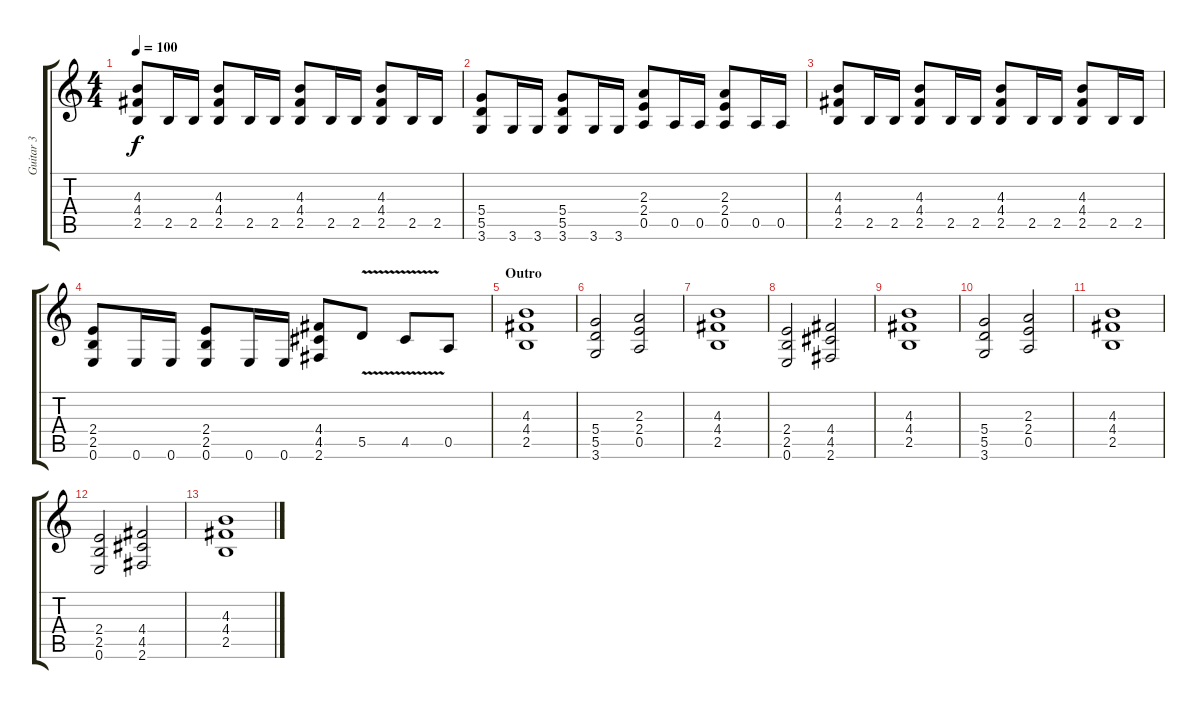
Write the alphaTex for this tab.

\track ("Guitar 3" "Guitar 3") {instrument distortionguitar}
\staff {score tabs}
\tuning (E4 B3 G3 D3 A2 E2) {hide}
\ts (4 4)
\tempo 100
\clef g2
\ks c
(4.3 4.4 2.5).8{dy f} 2.5.16 2.5.16 (4.3 4.4 2.5).8 2.5.16 2.5.16 (4.3 4.4 2.5).8 2.5.16 2.5.16 (4.3 4.4 2.5).8 2.5.16 2.5.16 |
(5.4 5.5 3.6).8 3.6.16 3.6.16 (5.4 5.5 3.6).8 3.6.16 3.6.16 (2.3 2.4 0.5).8 0.5.16 0.5.16 (2.3 2.4 0.5).8 0.5.16 0.5.16 |
(4.3 4.4 2.5).8 2.5.16 2.5.16 (4.3 4.4 2.5).8 2.5.16 2.5.16 (4.3 4.4 2.5).8 2.5.16 2.5.16 (4.3 4.4 2.5).8 2.5.16 2.5.16 |
(2.4 2.5 0.6).8 0.6.16 0.6.16 (2.4 2.5 0.6).8 0.6.16 0.6.16 (4.4 4.5 2.6).8 5.5{v}.8 4.5{v}.8 0.5.8 |
\section ("" "Outro")
(4.3 4.4 2.5).1 |
(5.4 5.5 3.6).2 (2.3 2.4 0.5).2 |
(4.3 4.4 2.5).1 |
(2.4 2.5 0.6).2 (4.4 4.5 2.6).2 |
(4.3 4.4 2.5).1 |
(5.4 5.5 3.6).2 (2.3 2.4 0.5).2 |
(4.3 4.4 2.5).1 |
(2.4 2.5 0.6).2 (4.4 4.5 2.6).2 |
(4.3 4.4 2.5).1
